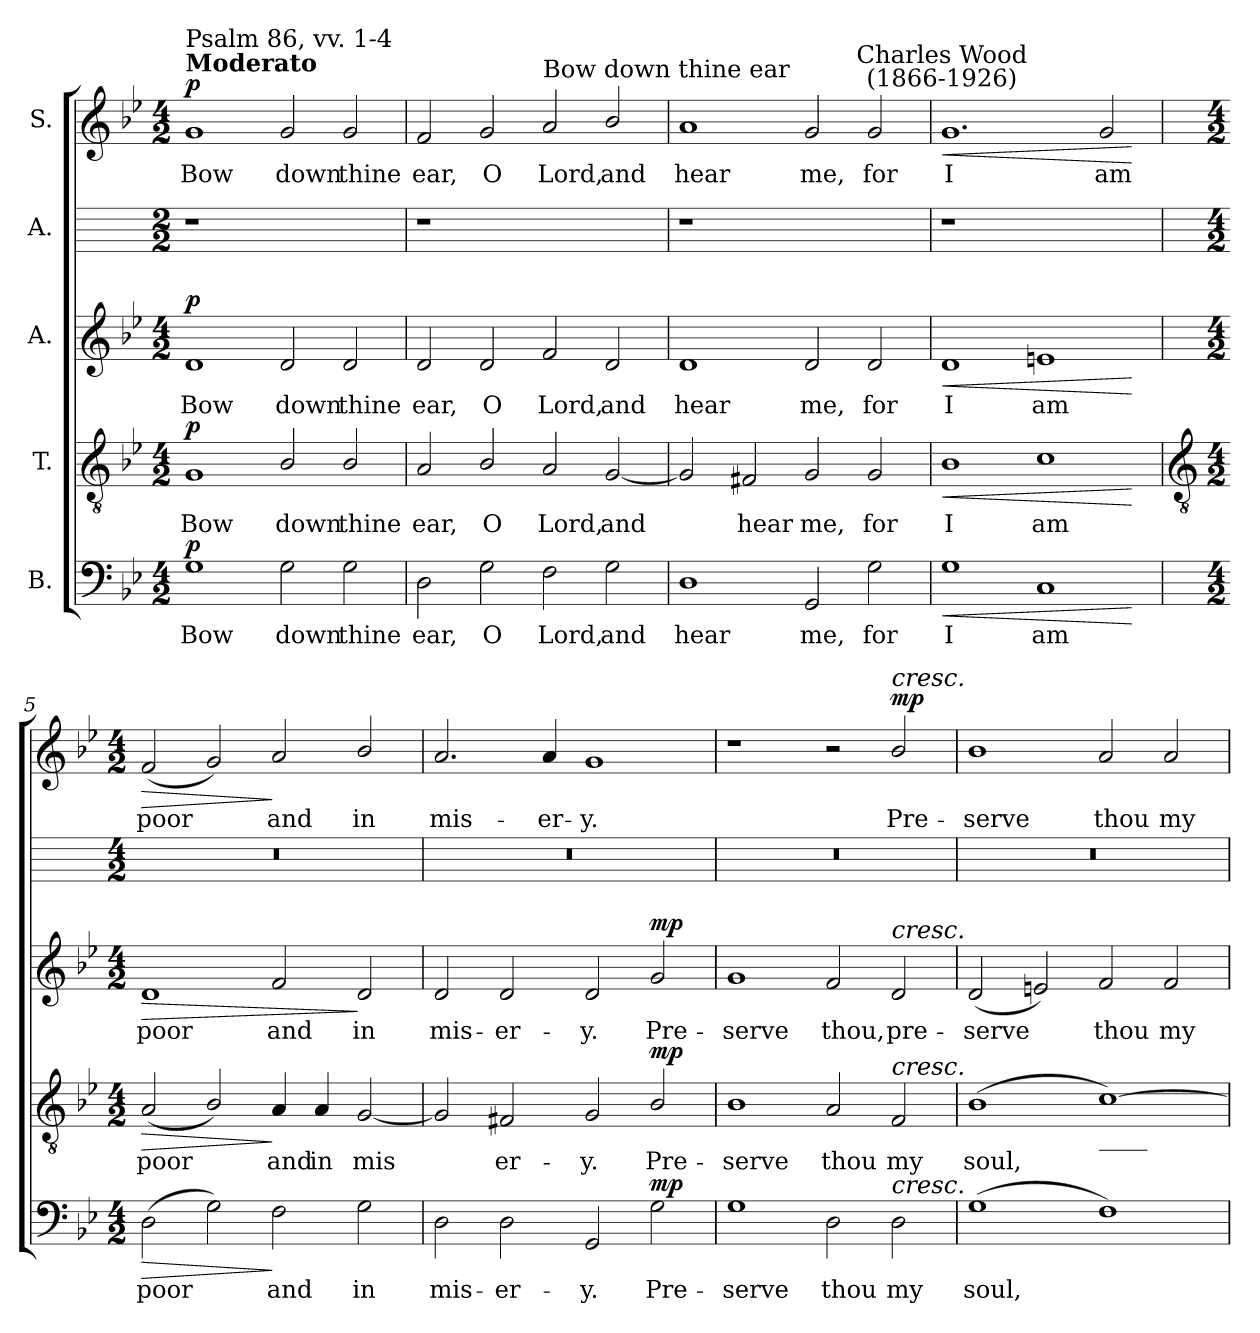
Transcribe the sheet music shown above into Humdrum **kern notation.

**kern	**text	**dynam	**kern	**text	**dynam	**kern	**text	**dynam	**kern	**kern	**text	**dynam
*part5	*part5	*part5	*part4	*part4	*part4	*part3	*part3	*part3	*part2	*part1	*part1	*part1
*staff5	*staff5	*staff5	*staff4	*staff4	*staff4	*staff3	*staff3	*staff3	*staff2	*staff1	*staff1	*staff1
*I"B.	*	*	*I"T.	*	*	*I"A.	*	*	*I"A.	*I"S.	*	*
*clefF4	*	*	*clefGv2	*	*	*clefG2	*	*	*	*clefG2	*	*
*k[b-e-]	*	*	*k[b-e-]	*	*	*k[b-e-]	*	*	*	*k[b-e-]	*	*
*B-:	*	*	*B-:	*	*	*B-:	*	*	*	*B-:	*	*
*M4/2	*	*	*M4/2	*	*	*M4/2	*	*	*M2/2	*M4/2	*	*
=1	=1	=1	=1	=1	=1	=1	=1	=1	=1	=1	=1	=1
!	!	!	!	!	!	!	!	!	!	!LO:TX:a:B:t=Moderato	!	!
!	!	!	!	!	!	!	!	!	!	!LO:TX:a:t=Psalm 86, vv. 1-4	!	!
!	!LO:LY:b	!LO:DY:b	!	!LO:LY:b	!LO:DY:b	!	!LO:LY:b	!LO:DY:b	!	!	!LO:LY:b	!LO:DY:b
1G	Bow	p	1G	Bow	p	1d	Bow	p	1r	1g/	Bow	p
!	!LO:LY:b	!	!	!LO:LY:b	!	!	!LO:LY:b	!	!	!	!LO:LY:b	!
2G	down	.	2B-/	down	.	2d	down	.	1ryy	2g/	down	.
!	!LO:LY:b	!	!	!LO:LY:b	!	!	!LO:LY:b	!	!	!	!LO:LY:b	!
2G	thine	.	2B-/	thine	.	2d	thine	.	.	2g/	thine	.
=2	=2	=2	=2	=2	=2	=2	=2	=2	=2	=2	=2	=2
!	!LO:LY:b	!	!	!LO:LY:b	!	!	!LO:LY:b	!	!	!	!LO:LY:b	!
2D	ear,	.	2A/	ear,	.	2d	ear,	.	1r	2f/	ear,	.
!	!LO:LY:b	!	!	!LO:LY:b	!	!	!LO:LY:b	!	!	!	!LO:LY:b	!
2G	O	.	2B-/	O	.	2d	O	.	.	2g/	O	.
!	!	!	!	!	!	!	!	!	!	!LO:TX:a:t=Bow down thine ear	!	!
!	!LO:LY:b	!	!	!LO:LY:b	!	!	!LO:LY:b	!	!	!	!LO:LY:b	!
2F	Lord,	.	2A/	Lord,	.	2f	Lord,	.	1ryy	2a/	Lord,	.
!	!LO:LY:b	!	!	!LO:LY:b	!	!	!LO:LY:b	!	!	!	!LO:LY:b	!
2G	and	.	[2G/	and	.	2d	and	.	.	2b-/	and	.
=3	=3	=3	=3	=3	=3	=3	=3	=3	=3	=3	=3	=3
!	!LO:LY:b	!	!	!	!	!	!LO:LY:b	!	!	!	!LO:LY:b	!
1D	hear	.	2G/]	.	.	1d	hear	.	1r	1a/	hear	.
!	!	!	!	!LO:LY:b	!	!	!	!	!	!	!	!
.	.	.	2F#X/	hear	.	.	.	.	.	.	.	.
!	!LO:LY:b	!	!	!LO:LY:b	!	!	!LO:LY:b	!	!	!	!LO:LY:b	!
2GG	me,	.	2G/	me,	.	2d	me,	.	1ryy	2g/	me,	.
!	!LO:LY:b	!	!	!LO:LY:b	!	!	!LO:LY:b	!	!	!	!LO:LY:b	!
2G	for	.	2G/	for	.	2d	for	.	.	2g/	for	.
=4	=4	=4	=4	=4	=4	=4	=4	=4	=4	=4	=4	=4
!	!	!	!	!	!	!	!	!	!	!LO:TX:a:cj:t=Charles Wood\n(1866-1926)	!	!
!	!LO:LY:b	!LO:HP:b	!	!LO:LY:b	!LO:HP:b	!	!LO:LY:b	!LO:HP:b	!	!	!LO:LY:b	!LO:HP:b
1G	I	<	1B-/	I	<	1d	I	<	1r	1.g/	I	<
!	!LO:LY:b	!	!	!LO:LY:b	!	!	!LO:LY:b	!	!	!	!	!
1C	am	.	1c/	am	.	1en	am	.	1ryy	.	.	.
!	!	!	!	!	!	!	!	!	!	!	!LO:LY:b	!
.	.	.	.	.	.	.	.	.	.	2g/	am	.
.	.	[	.	.	[	.	.	[	.	.	.	[
!!LO:LB:g=z
=5	=5	=5	=5	=5	=5	=5	=5	=5	=5	=5	=5	=5
*	*	*	*clefGv2	*	*	*	*	*	*	*	*	*
*M4/2	*	*	*M4/2	*	*	*M4/2	*	*	*M4/2	*M4/2	*	*
!	!LO:LY:b	!LO:HP:b	!	!LO:LY:b	!LO:HP:b	!	!LO:LY:b	!LO:HP:b	!	!	!LO:LY:b	!LO:HP:b
(>2D	poor	>	(<2A/	poor	>	1d	poor	>	0r	(<2f/	poor	>
2G)	.	.	2B-/)	.	.	.	.	.	.	2g/)	.	.
!	!LO:LY:b	!	!	!LO:LY:b	!	!	!LO:LY:b	!	!	!	!LO:LY:b	!
2F	and	]	4A/	and	]	2f	and	.	.	2a/	and	]
!	!	!	!	!LO:LY:b	!	!	!	!	!	!	!	!
.	.	.	4A/	in	.	.	.	.	.	.	.	.
!	!LO:LY:b	!	!	!LO:LY:b	!	!	!LO:LY:b	!	!	!	!LO:LY:b	!
2G	in	.	[2G/	mis	.	2d	in	]	.	2b-/	in	.
=6	=6	=6	=6	=6	=6	=6	=6	=6	=6	=6	=6	=6
!	!LO:LY:b	!	!	!	!	!	!LO:LY:b	!	!	!	!LO:LY:b	!
2D	mis-	.	2G/]	.	.	2d	mis-	.	0r	2.a/	mis-	.
!	!LO:LY:b	!	!	!LO:LY:b	!	!	!LO:LY:b	!	!	!	!	!
2D	-er-	.	2F#X/	er-	.	2d	-er-	.	.	.	.	.
!	!	!	!	!	!	!	!	!	!	!	!LO:LY:b	!
.	.	.	.	.	.	.	.	.	.	4a/	-er-	.
!	!LO:LY:b	!	!	!LO:LY:b	!	!	!LO:LY:b	!	!	!	!LO:LY:b	!
2GG	-y.	.	2G/	-y.	.	2d	-y.	.	.	1g/	-y.	.
!	!LO:LY:b	!LO:DY:a	!	!LO:LY:b	!LO:DY:a	!	!LO:LY:b	!LO:DY:a	!	!	!	!
2G	Pre-	mp	2B-/	Pre-	mp	2g	Pre-	mp	.	.	.	.
=7	=7	=7	=7	=7	=7	=7	=7	=7	=7	=7	=7	=7
!	!LO:LY:b	!	!	!LO:LY:b	!	!	!LO:LY:b	!	!	!	!	!
1G	-serve	.	1B-	-serve	.	1g	-serve	.	0r	1r	.	.
!	!LO:LY:b	!	!	!LO:LY:b	!	!	!LO:LY:b	!	!	!	!	!
2D	thou	.	2A	thou	.	2f	thou,	.	.	2r	.	.
!	!	!	!	!	!	!	!	!	!	!LO:TX:a:i:t=cresc.	!	!
!	!	!	!	!	!	!LO:TX:a:i:t=cresc.	!	!	!	!	!	!
!	!	!	!LO:TX:a:i:t=cresc.	!	!	!	!	!	!	!	!	!
!LO:TX:a:i:t=cresc.	!	!	!	!	!	!	!	!	!	!	!	!
!	!LO:LY:b	!	!	!LO:LY:b	!	!	!LO:LY:b	!	!	!	!LO:LY:b	!LO:DY:a
2D	my	.	2F	my	.	2d	pre-	.	.	2b-/	Pre-	mp
=8	=8	=8	=8	=8	=8	=8	=8	=8	=8	=8	=8	=8
!	!LO:LY:b	!	!	!LO:LY:b	!	!	!LO:LY:b	!	!	!	!LO:LY:b	!
(>1G	soul,	.	(>1B-	soul,	.	(<2d	-serve	.	0r	1b-	-serve	.
.	.	.	.	.	.	2en)	.	.	.	.	.	.
!	!	!	!LO:TX:b:t=____	!	!	!	!	!	!	!	!	!
!	!	!	!	!	!	!	!LO:LY:b	!	!	!	!LO:LY:b	!
1F)	.	.	[1c)	.	.	2f	thou	.	.	2a	thou	.
!	!	!	!	!	!	!	!LO:LY:b	!	!	!	!LO:LY:b	!
.	.	.	.	.	.	2f	my	.	.	2a	my	.
=	=	=	=	=	=	=	=	=	=	=	=	=
*-	*-	*-	*-	*-	*-	*-	*-	*-	*-	*-	*-	*-
